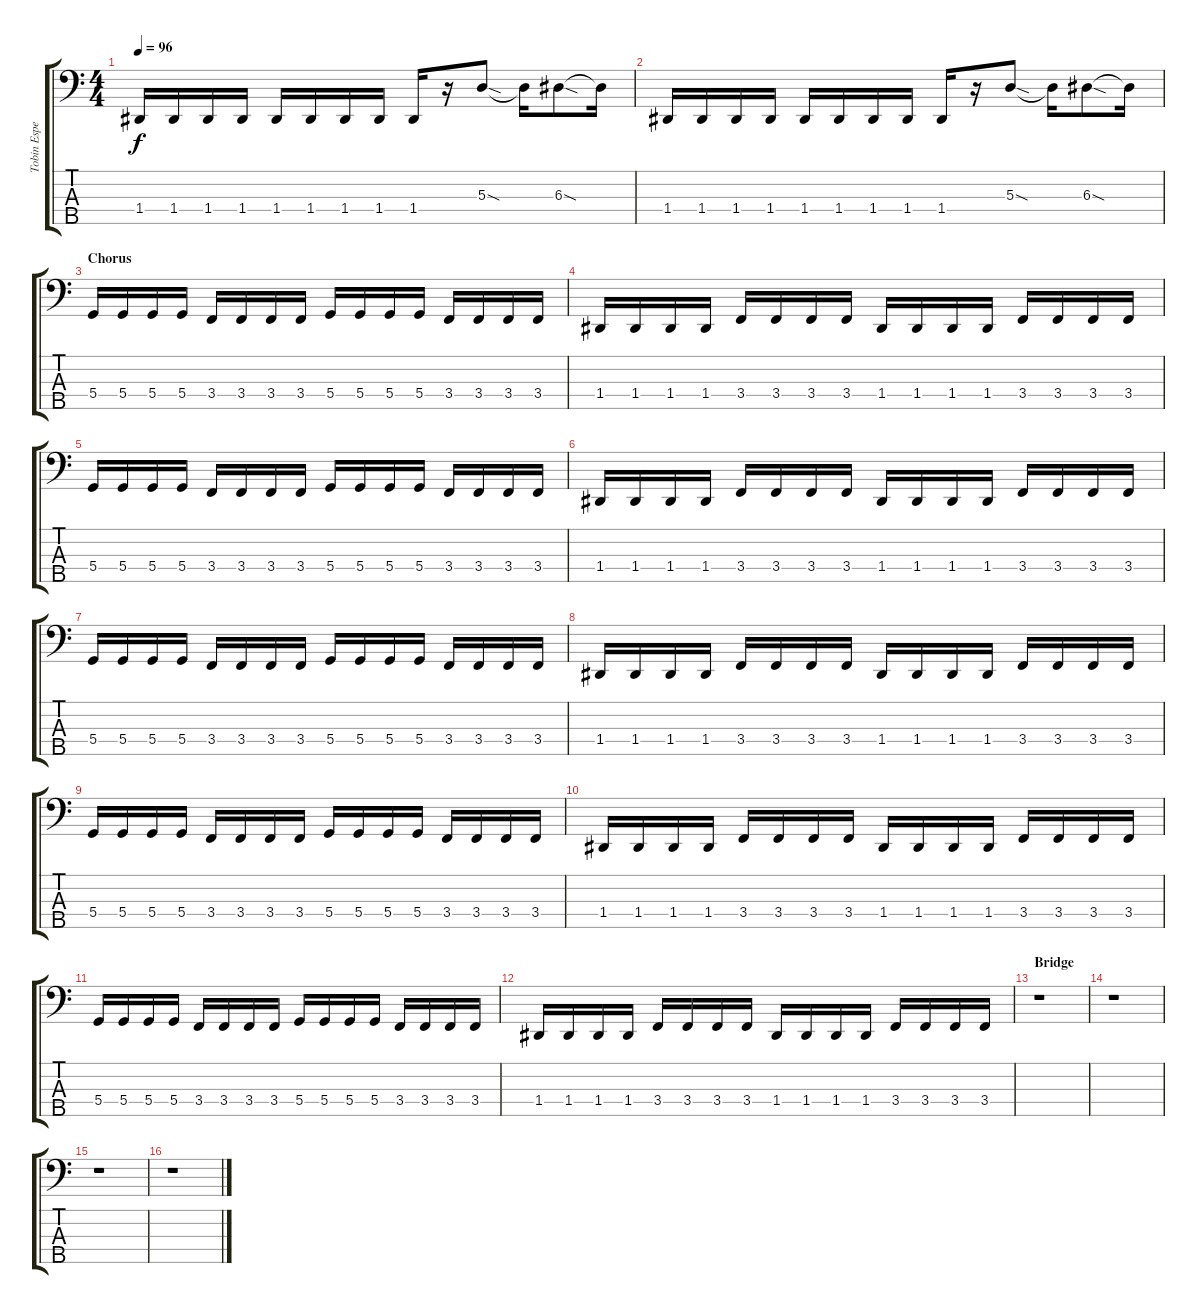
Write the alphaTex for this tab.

\track ("Tobin Esperance" "Tobin Espe") {instrument electricbassfinger}
\staff {score tabs}
\tuning (G2 D2 A1 D1 B0) {hide}
\ts (4 4)
\tempo 96
\clef f4
\ks c
1.4.16{dy f} 1.4.16 1.4.16 1.4.16 1.4.16 1.4.16 1.4.16 1.4.16 1.4.16 r.16 5.3{sod}.8 5.3{t}.16 6.3{sod}.8 6.3{t}.16 |
1.4.16 1.4.16 1.4.16 1.4.16 1.4.16 1.4.16 1.4.16 1.4.16 1.4.16 r.16 5.3{sod}.8 5.3{t}.16 6.3{sod}.8 6.3{t}.16 |
\section ("" "Chorus")
5.4.16 5.4.16 5.4.16 5.4.16 3.4.16 3.4.16 3.4.16 3.4.16 5.4.16 5.4.16 5.4.16 5.4.16 3.4.16 3.4.16 3.4.16 3.4.16 |
1.4.16 1.4.16 1.4.16 1.4.16 3.4.16 3.4.16 3.4.16 3.4.16 1.4.16 1.4.16 1.4.16 1.4.16 3.4.16 3.4.16 3.4.16 3.4.16 |
5.4.16 5.4.16 5.4.16 5.4.16 3.4.16 3.4.16 3.4.16 3.4.16 5.4.16 5.4.16 5.4.16 5.4.16 3.4.16 3.4.16 3.4.16 3.4.16 |
1.4.16 1.4.16 1.4.16 1.4.16 3.4.16 3.4.16 3.4.16 3.4.16 1.4.16 1.4.16 1.4.16 1.4.16 3.4.16 3.4.16 3.4.16 3.4.16 |
5.4.16 5.4.16 5.4.16 5.4.16 3.4.16 3.4.16 3.4.16 3.4.16 5.4.16 5.4.16 5.4.16 5.4.16 3.4.16 3.4.16 3.4.16 3.4.16 |
1.4.16 1.4.16 1.4.16 1.4.16 3.4.16 3.4.16 3.4.16 3.4.16 1.4.16 1.4.16 1.4.16 1.4.16 3.4.16 3.4.16 3.4.16 3.4.16 |
5.4.16 5.4.16 5.4.16 5.4.16 3.4.16 3.4.16 3.4.16 3.4.16 5.4.16 5.4.16 5.4.16 5.4.16 3.4.16 3.4.16 3.4.16 3.4.16 |
1.4.16 1.4.16 1.4.16 1.4.16 3.4.16 3.4.16 3.4.16 3.4.16 1.4.16 1.4.16 1.4.16 1.4.16 3.4.16 3.4.16 3.4.16 3.4.16 |
5.4.16 5.4.16 5.4.16 5.4.16 3.4.16 3.4.16 3.4.16 3.4.16 5.4.16 5.4.16 5.4.16 5.4.16 3.4.16 3.4.16 3.4.16 3.4.16 |
1.4.16 1.4.16 1.4.16 1.4.16 3.4.16 3.4.16 3.4.16 3.4.16 1.4.16 1.4.16 1.4.16 1.4.16 3.4.16 3.4.16 3.4.16 3.4.16 |
\section ("" "Bridge")
r.1 |
r.1 |
r.1 |
r.1
